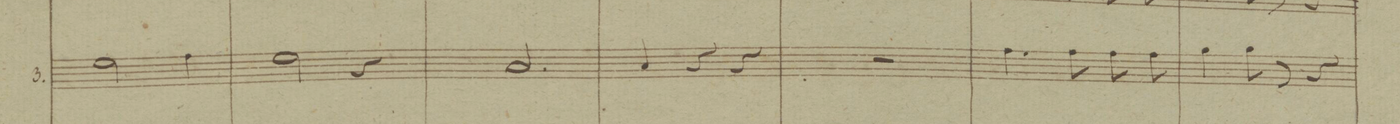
**kern	**text	**text	**dynam
*I"3.	*	*	*
*clefC4	*	*	*
*k[b-]	*	*	*
*M3/4	*	*	*
2d\	.	-ge-	.
4e\	.	-ni-	.
=23	=23	=23	=23
2d\	.	-tum	.
4r	.	.	.
=24	=24	=24	=24
2.G/	.	Cre-	.
=25	=25	=25	=25
4G/	.	-do	.
4r	.	.	.
4r	.	.	.
=26	=26	=26	=26
2.r	.	.	.
=27	=27	=27	=27
4.e\	.	Et	.
8e\	.	ex	.
8e\	.	pa-	.
8e\	.	-tre	.
=28	=28	=28	=28
4f\	.	na-	.
8f\	.	-tum	.
8r	.	.	.
4r	.	.	.
=29	=29	=29	=29
*-	*-	*-	*-
